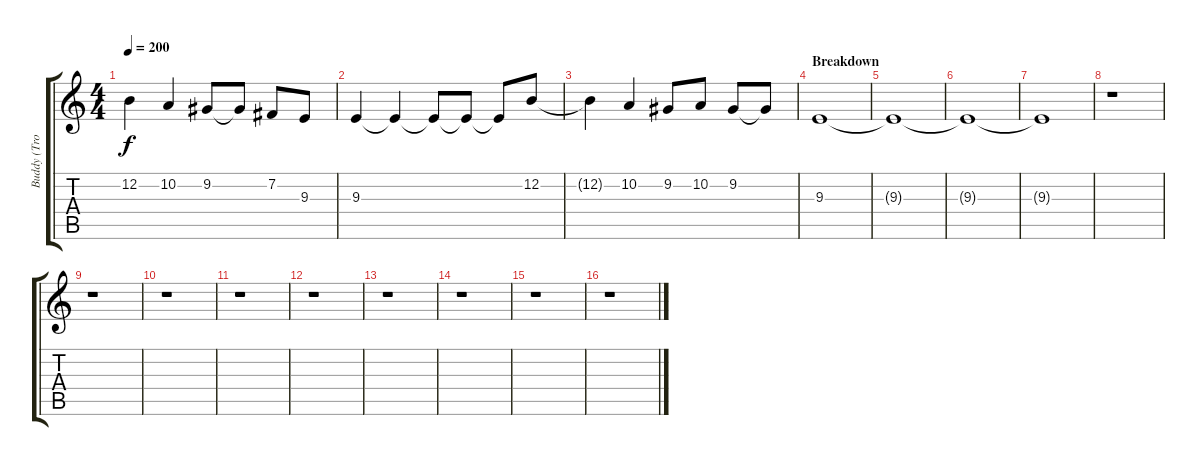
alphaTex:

\track ("Buddy (Trombone)" "Buddy (Tro") {instrument trombone}
\staff {score tabs}
\tuning (E4 B3 G3 D3 A2 E2) {hide}
\ts (4 4)
\tempo 200
\clef g2
\ks c
12.2{t}.4{dy f} 10.2.4 9.2.8 9.2{t}.8 7.2.8 9.3.8 |
9.3.4 9.3{t}.4 9.3{t}.8 9.3{t}.8 9.3{t}.8 12.2.8 |
12.2{t}.4 10.2.4 9.2.8 10.2.8 9.2.8 9.2{t}.8 |
\section ("" "Breakdown")
9.3.1 |
9.3{t}.1{volume 0} |
9.3{t}.1 |
9.3{t}.1 |
r.1{volume 16} |
r.1 |
r.1 |
r.1 |
r.1 |
r.1 |
r.1 |
r.1 |
r.1
